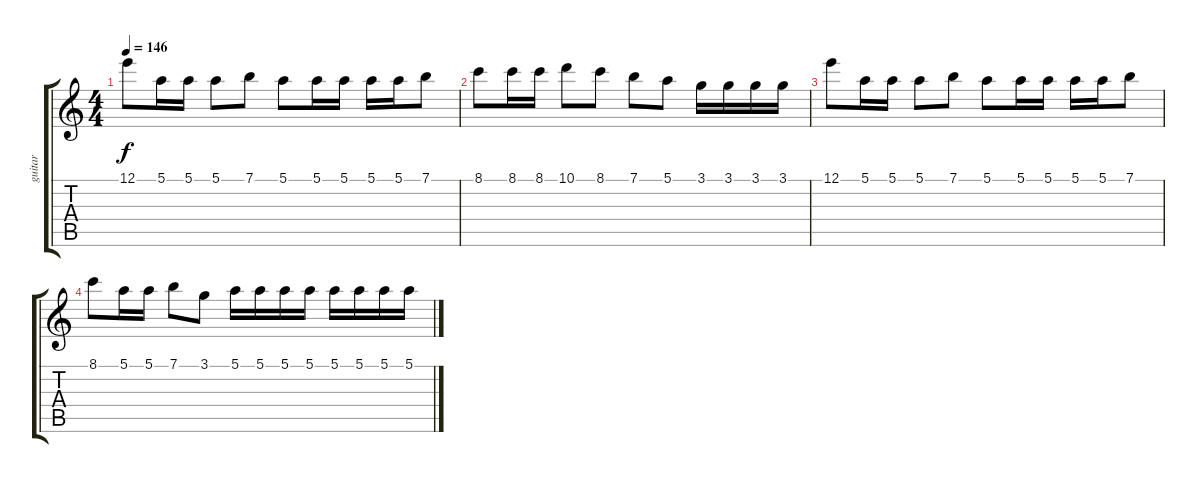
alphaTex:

\track ("guitar" "guitar") {instrument acousticguitarsteel}
\staff {score tabs}
\tuning (E4 B3 G3 D3 A2 E2) {hide}
\ts (4 4)
\tempo 146
\clef g2
\ks c
12.1.8{dy f} 5.1.16 5.1.16 5.1.8 7.1.8 5.1.8 5.1.16 5.1.16 5.1.16 5.1.16 7.1.8 |
8.1.8 8.1.16 8.1.16 10.1.8 8.1.8 7.1.8 5.1.8 3.1.16 3.1.16 3.1.16 3.1.16 |
12.1.8 5.1.16 5.1.16 5.1.8 7.1.8 5.1.8 5.1.16 5.1.16 5.1.16 5.1.16 7.1.8 |
8.1.8 5.1.16 5.1.16 7.1.8 3.1.8 5.1.16 5.1.16 5.1.16 5.1.16 5.1.16 5.1.16 5.1.16 5.1.16
